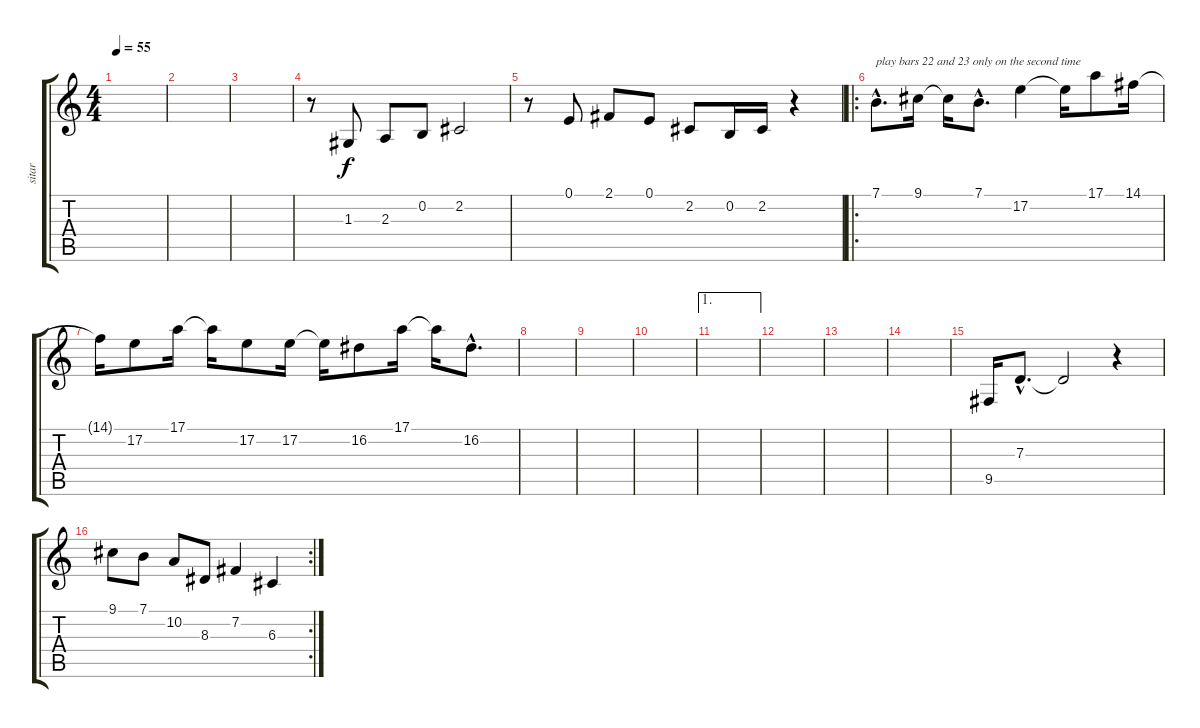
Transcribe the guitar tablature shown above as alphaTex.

\track ("sitar" "sitar") {instrument sitar}
\staff {score tabs}
\tuning (E4 B3 G3 D3 A2 E2) {hide}
\ts (4 4)
\tempo 55
\clef g2
\ks c
|
|
|
r.8 1.3.8 2.3.8 0.2.8 2.2.2 |
r.8 0.1.8 2.1.8 0.1.8 2.2.8 0.2.16 2.2.16 r.4 |
\ro
7.1{hac}.8{d txt "play bars 22 and 23 only on the second time"} 9.1.16 9.1{t}.16 7.1{hac}.8{d} 17.2.4 17.2{t}.16 17.1.8 14.1.16 |
14.1{t}.16 17.2.8 17.1.16 17.1{t}.16 17.2.8 17.2.16 17.2{t}.16 16.2.8 17.1.16 17.1{t}.16 16.2{hac}.8{d} |
|
|
|
\ae 1
|
|
|
|
9.5.16 7.3{hac}.8{d} 7.3{t}.2 r.4 |
\rc 2
9.1.8 7.1.8 10.2.8 8.3.8 7.2.4 6.3.4
